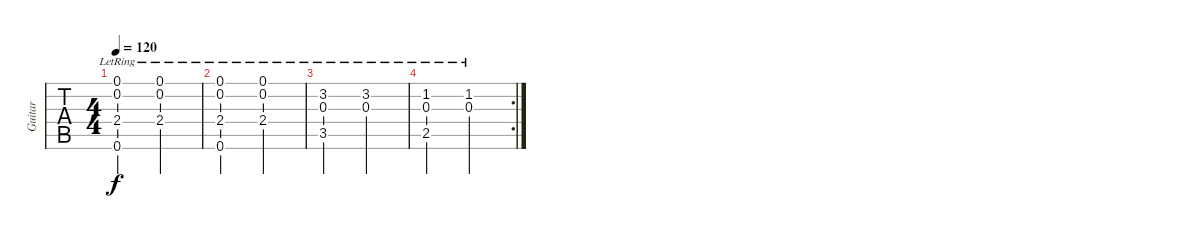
\track ("Guitar" "Guitar") {instrument acousticguitarnylon}
\staff {tabs}
\tuning (E4 B3 G3 D3 A2 E2) {hide}
\ts (4 4)
\tempo 120
\clef g2
\ks c
(0.1{lr} 0.2{lr} 2.4{lr} 0.6{lr}).2{dy f} (0.1{lr} 0.2{lr} 2.4{lr}).2 |
(0.1{lr} 0.2{lr} 2.4{lr} 0.6{lr}).2 (0.1{lr} 0.2{lr} 2.4{lr}).2 |
(3.2{lr} 0.3{lr} 3.5{lr}).2 (3.2{lr} 0.3{lr}).2 |
\rc 2
(1.2{lr} 0.3{lr} 2.5{lr}).2 (1.2{lr} 0.3{lr}).2
